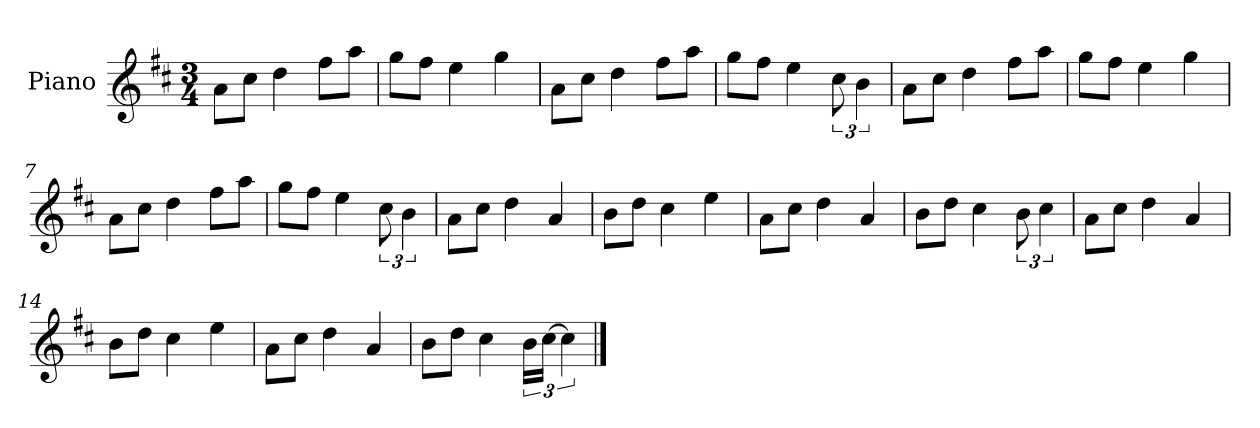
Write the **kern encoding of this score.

**kern
*part1
*staff1
*I"Piano
*I'P-no
*clefG2
*k[f#c#]
*M3/4
*MM91
=1
8a\L
8cc#\J
4dd\
8ff#\L
8aa\J
=2
8gg\L
8ff#\J
4ee\
4gg\
=3
8a\L
8cc#\J
4dd\
8ff#\L
8aa\J
=4
8gg\L
8ff#\J
4ee\
12cc#\
6b\
=5
8a\L
8cc#\J
4dd\
8ff#\L
8aa\J
=6
8gg\L
8ff#\J
4ee\
4gg\
=7
8a\L
8cc#\J
4dd\
8ff#\L
8aa\J
!!LO:LB:g=z
=8
8gg\L
8ff#\J
4ee\
12cc#\
6b\
=9
8a\L
8cc#\J
4dd\
4a/
=10
8b\L
8dd\J
4cc#\
4ee\
=11
8a\L
8cc#\J
4dd\
4a/
=12
8b\L
8dd\J
4cc#\
12b\
6cc#\
=13
8a\L
8cc#\J
4dd\
4a/
=14
8b\L
8dd\J
4cc#\
4ee\
=15
8a\L
8cc#\J
4dd\
4a/
!!LO:LB:g=z
=16
8b\L
8dd\J
4cc#\
24b\LL
[24cc#\JJ
6cc#\]
==
*-
